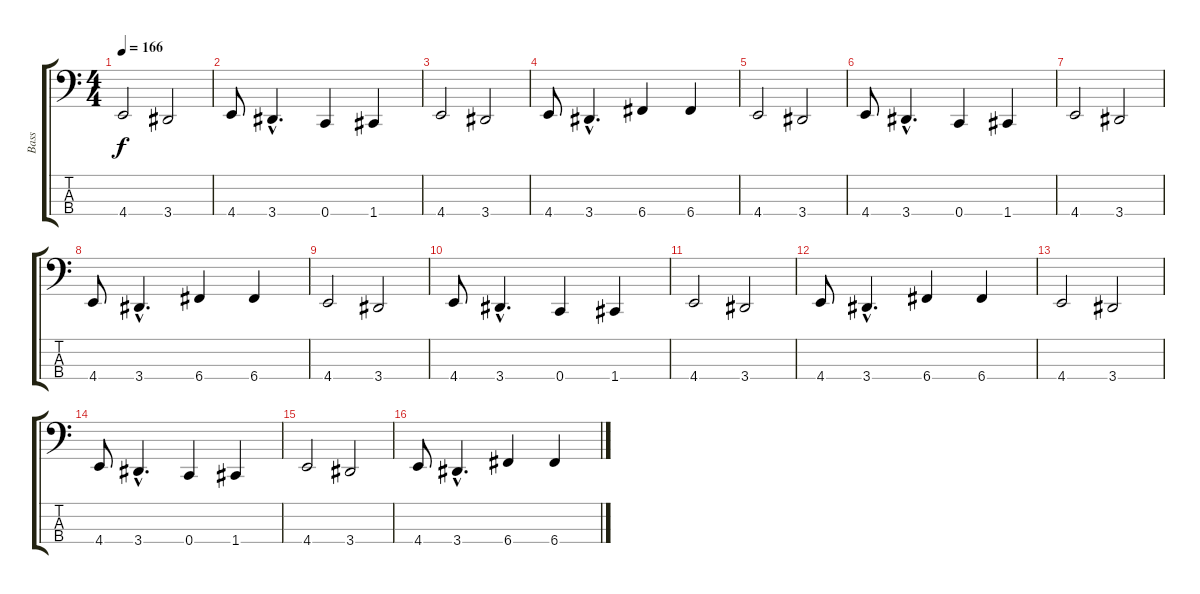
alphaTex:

\track ("Bass" "Bass") {instrument electricbassfinger}
\staff {score tabs}
\tuning (Eb2 Bb1 F1 C1) {hide}
\ts (4 4)
\tempo 166
\clef f4
\ks c
4.4.2{dy f instrument electricbassfinger} 3.4.2 |
4.4.8 3.4{hac}.4{d} 0.4.4 1.4.4 |
4.4.2 3.4.2 |
4.4.8 3.4{hac}.4{d} 6.4.4 6.4.4 |
4.4.2 3.4.2 |
4.4.8 3.4{hac}.4{d} 0.4.4 1.4.4 |
4.4.2 3.4.2 |
4.4.8 3.4{hac}.4{d} 6.4.4 6.4.4 |
4.4.2 3.4.2 |
4.4.8 3.4{hac}.4{d} 0.4.4 1.4.4 |
4.4.2 3.4.2 |
4.4.8 3.4{hac}.4{d} 6.4.4 6.4.4 |
4.4.2 3.4.2 |
4.4.8 3.4{hac}.4{d} 0.4.4 1.4.4 |
4.4.2 3.4.2 |
4.4.8 3.4{hac}.4{d} 6.4.4 6.4.4
